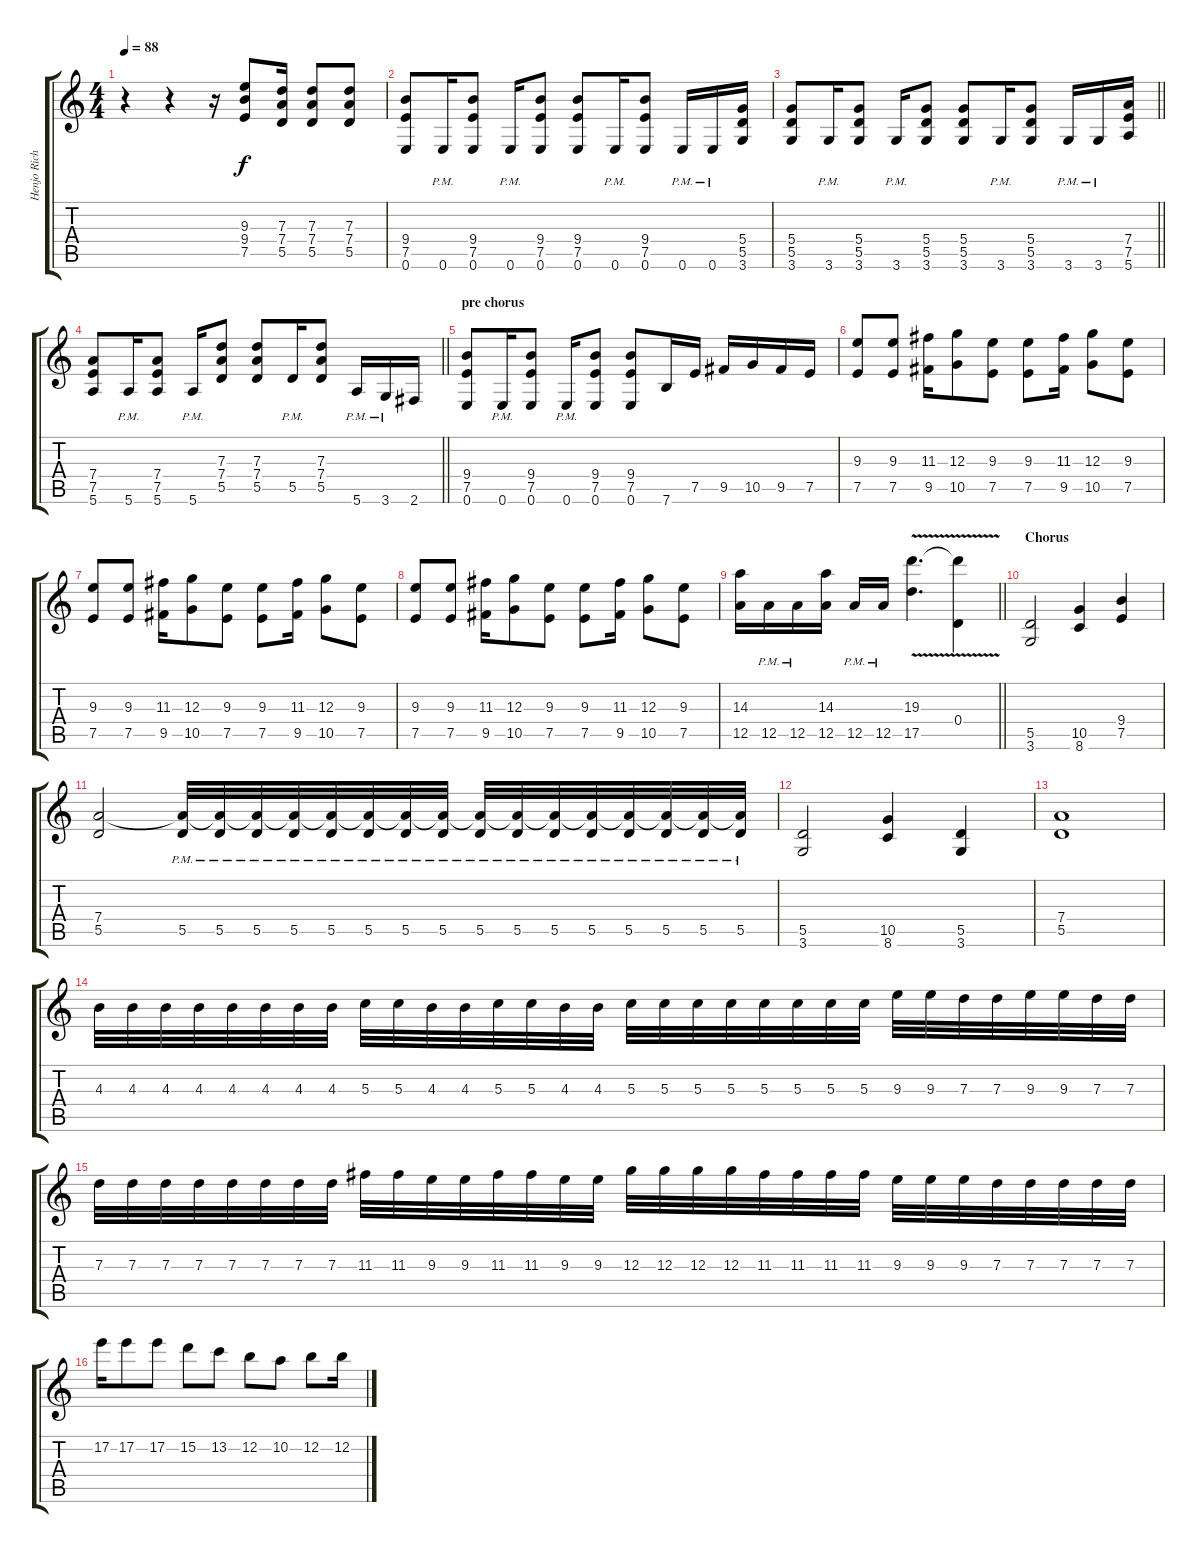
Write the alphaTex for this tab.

\track ("Henjo Richter" "Henjo Rich") {instrument distortionguitar}
\staff {score tabs}
\tuning (E4 B3 G3 D3 A2 E2) {hide}
\ts (4 4)
\tempo 88
\clef g2
\ks c
r.4{dy f} r.4 r.16 (9.3 9.4 7.5).8 (7.3 7.4 5.5).16 (7.3 7.4 5.5).8 (7.3 7.4 5.5).8 |
(9.4 7.5 0.6).8 0.6{pm}.16 (9.4 7.5 0.6).8 0.6{pm}.16 (9.4 7.5 0.6).8 (9.4 7.5 0.6).8 0.6{pm}.16 (9.4 7.5 0.6).8 0.6{pm}.16 0.6{pm}.16 (5.4 5.5 3.6).16 |
\barLineRight lightlight
(5.4 5.5 3.6).8 3.6{pm}.16 (5.4 5.5 3.6).8 3.6{pm}.16 (5.4 5.5 3.6).8 (5.4 5.5 3.6).8 3.6{pm}.16 (5.4 5.5 3.6).8 3.6{pm}.16 3.6{pm}.16 (7.4 7.5 5.6).16 |
\barLineRight lightlight
(7.4 7.5 5.6).8 5.6{pm}.16 (7.4 7.5 5.6).8 5.6{pm}.16 (7.3 7.4 5.5).8 (7.3 7.4 5.5).8 5.5{pm}.16 (7.3 7.4 5.5).8 5.6{pm}.16 3.6{pm}.16 2.6.16 |
\section ("" "pre chorus")
(9.4 7.5 0.6).8 0.6{pm}.16 (9.4 7.5 0.6).8 0.6{pm}.16 (9.4 7.5 0.6).8 (9.4 7.5 0.6).8 7.6.16 7.5.16 9.5.16 10.5.16 9.5.16 7.5.16 |
(9.3 7.5).8 (9.3 7.5).8 (11.3 9.5).16 (12.3 10.5).8 (9.3 7.5).8 (9.3 7.5).8 (11.3 9.5).16 (12.3 10.5).8 (9.3 7.5).8 |
(9.3 7.5).8 (9.3 7.5).8 (11.3 9.5).16 (12.3 10.5).8 (9.3 7.5).8 (9.3 7.5).8 (11.3 9.5).16 (12.3 10.5).8 (9.3 7.5).8 |
(9.3 7.5).8 (9.3 7.5).8 (11.3 9.5).16 (12.3 10.5).8 (9.3 7.5).8 (9.3 7.5).8 (11.3 9.5).16 (12.3 10.5).8 (9.3 7.5).8 |
\barLineRight lightlight
(14.3 12.5).16 12.5{pm}.16 12.5{pm}.16 (14.3 12.5).16 12.5{pm}.16 12.5{pm}.16 (19.3{v} 17.5{v}).4{d} (19.3{t} 0.4).4 |
\section ("" "Chorus")
(5.5 3.6).2 (10.5 8.6).4 (9.4 7.5).4 |
(7.4 5.5).2 (7.4{t} 5.5{pm}).32 (7.4{t} 5.5{pm}).32 (7.4{t} 5.5{pm}).32 (7.4{t} 5.5{pm}).32 (7.4{t} 5.5{pm}).32 (7.4{t} 5.5{pm}).32 (7.4{t} 5.5{pm}).32 (7.4{t} 5.5{pm}).32 (7.4{t} 5.5{pm}).32 (7.4{t} 5.5{pm}).32 (7.4{t} 5.5{pm}).32 (7.4{t} 5.5{pm}).32 (7.4{t} 5.5{pm}).32 (7.4{t} 5.5{pm}).32 (7.4{t} 5.5{pm}).32 (7.4{t} 5.5{pm}).32 |
(5.5 3.6).2 (10.5 8.6).4 (5.5 3.6).4 |
(7.4 5.5).1 |
4.3.32 4.3.32 4.3.32 4.3.32 4.3.32 4.3.32 4.3.32 4.3.32 5.3.32 5.3.32 4.3.32 4.3.32 5.3.32 5.3.32 4.3.32 4.3.32 5.3.32 5.3.32 5.3.32 5.3.32 5.3.32 5.3.32 5.3.32 5.3.32 9.3.32 9.3.32 7.3.32 7.3.32 9.3.32 9.3.32 7.3.32 7.3.32 |
7.3.32 7.3.32 7.3.32 7.3.32 7.3.32 7.3.32 7.3.32 7.3.32 11.3.32 11.3.32 9.3.32 9.3.32 11.3.32 11.3.32 9.3.32 9.3.32 12.3.32 12.3.32 12.3.32 12.3.32 11.3.32 11.3.32 11.3.32 11.3.32 9.3.32 9.3.32 9.3.32 7.3.32 7.3.32 7.3.32 7.3.32 7.3.32 |
17.2.16 17.2.8 17.2.8 15.2.8 13.2.8 12.2.8 10.2.8 12.2.8 12.2{sl}.16
